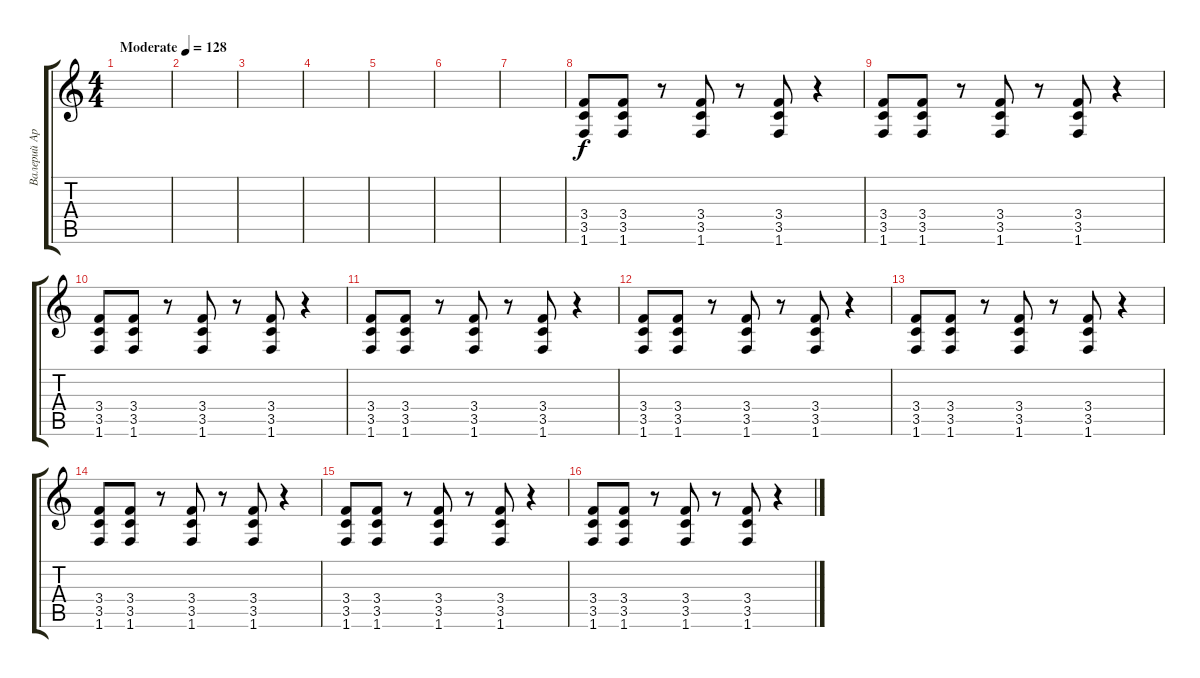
\track ("Валерий Аркадин (гитара)" "Валерий Ар") {instrument distortionguitar}
\staff {score tabs}
\tuning (E4 B3 G3 D3 A2 E2) {hide}
\ts (4 4)
\tempo (128 "Moderate")
\clef g2
\ks c
|
|
|
|
|
|
|
(3.4 3.5 1.6).8 (3.4 3.5 1.6).8 r.8 (3.4 3.5 1.6).8 r.8 (3.4 3.5 1.6).8 r.4 |
(3.4 3.5 1.6).8 (3.4 3.5 1.6).8 r.8 (3.4 3.5 1.6).8 r.8 (3.4 3.5 1.6).8 r.4 |
(3.4 3.5 1.6).8 (3.4 3.5 1.6).8 r.8 (3.4 3.5 1.6).8 r.8 (3.4 3.5 1.6).8 r.4 |
(3.4 3.5 1.6).8 (3.4 3.5 1.6).8 r.8 (3.4 3.5 1.6).8 r.8 (3.4 3.5 1.6).8 r.4 |
(3.4 3.5 1.6).8 (3.4 3.5 1.6).8 r.8 (3.4 3.5 1.6).8 r.8 (3.4 3.5 1.6).8 r.4 |
(3.4 3.5 1.6).8 (3.4 3.5 1.6).8 r.8 (3.4 3.5 1.6).8 r.8 (3.4 3.5 1.6).8 r.4 |
(3.4 3.5 1.6).8 (3.4 3.5 1.6).8 r.8 (3.4 3.5 1.6).8 r.8 (3.4 3.5 1.6).8 r.4 |
(3.4 3.5 1.6).8 (3.4 3.5 1.6).8 r.8 (3.4 3.5 1.6).8 r.8 (3.4 3.5 1.6).8 r.4 |
(3.4 3.5 1.6).8 (3.4 3.5 1.6).8 r.8 (3.4 3.5 1.6).8 r.8 (3.4 3.5 1.6).8 r.4
